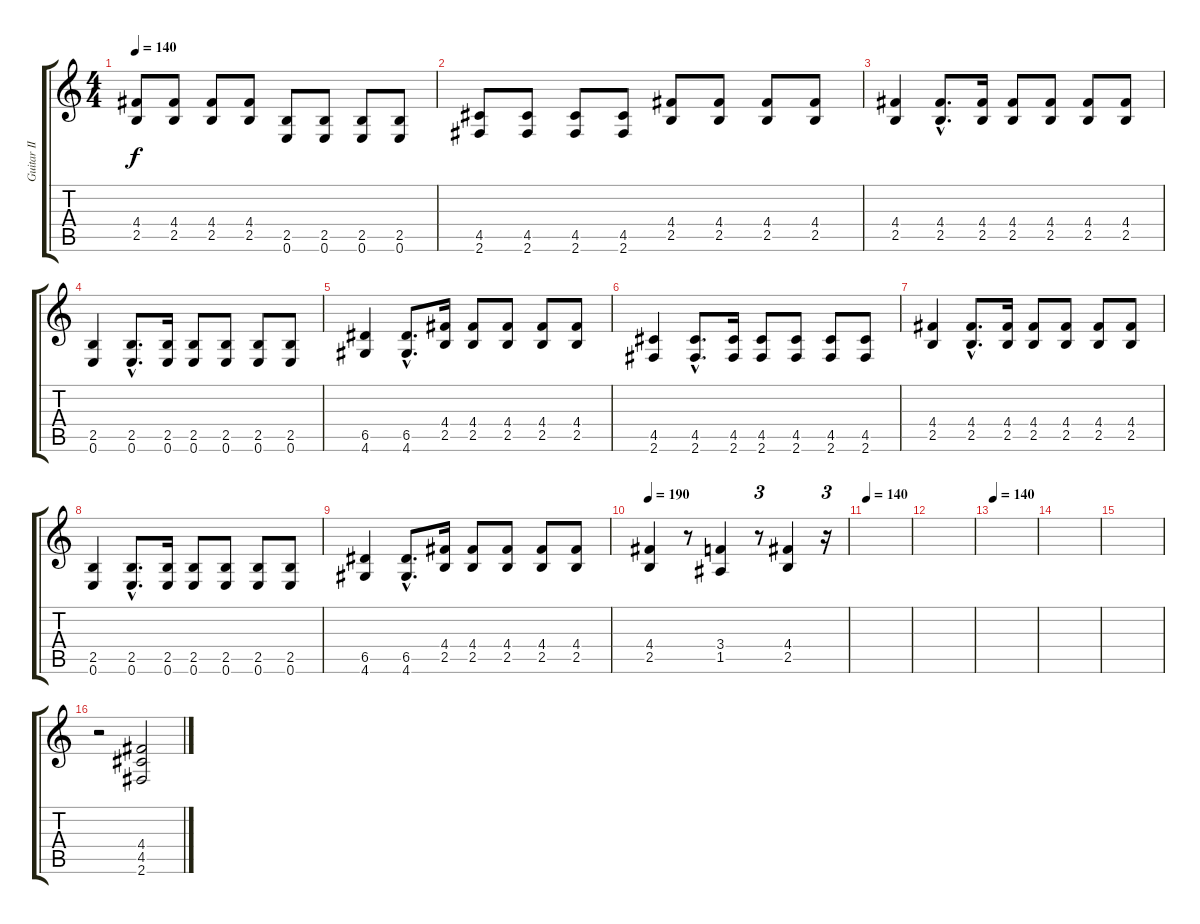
\track ("Guitar II" "Guitar II") {instrument distortionguitar}
\staff {score tabs}
\tuning (E4 B3 G3 D3 A2 E2) {hide}
\ts (4 4)
\tempo 140
\clef g2
\ks c
(4.4 2.5).8{dy f} (4.4 2.5).8 (4.4 2.5).8 (4.4 2.5).8 (2.5 0.6).8 (2.5 0.6).8 (2.5 0.6).8 (2.5 0.6).8 |
(4.5 2.6).8 (4.5 2.6).8 (4.5 2.6).8 (4.5 2.6).8 (4.4 2.5).8 (4.4 2.5).8 (4.4 2.5).8 (4.4 2.5).8 |
(4.4 2.5).4 (4.4{hac} 2.5{hac}).8{d} (4.4 2.5).16 (4.4 2.5).8 (4.4 2.5).8 (4.4 2.5).8 (4.4 2.5).8 |
(2.5 0.6).4 (2.5{hac} 0.6{hac}).8{d} (2.5 0.6).16 (2.5 0.6).8 (2.5 0.6).8 (2.5 0.6).8 (2.5 0.6).8 |
(6.5 4.6).4 (6.5{hac} 4.6{hac}).8{d} (4.4 2.5).16 (4.4 2.5).8 (4.4 2.5).8 (4.4 2.5).8 (4.4 2.5).8 |
(4.5 2.6).4 (4.5{hac} 2.6{hac}).8{d} (4.5 2.6).16 (4.5 2.6).8 (4.5 2.6).8 (4.5 2.6).8 (4.5 2.6).8 |
(4.4 2.5).4 (4.4{hac} 2.5{hac}).8{d} (4.4 2.5).16 (4.4 2.5).8 (4.4 2.5).8 (4.4 2.5).8 (4.4 2.5).8 |
(2.5 0.6).4 (2.5{hac} 0.6{hac}).8{d} (2.5 0.6).16 (2.5 0.6).8 (2.5 0.6).8 (2.5 0.6).8 (2.5 0.6).8 |
(6.5 4.6).4 (6.5{hac} 4.6{hac}).8{d} (4.4 2.5).16 (4.4 2.5).8 (4.4 2.5).8 (4.4 2.5).8 (4.4 2.5).8 |
\tempo 190
(4.4 2.5).4 r.8 (3.4 1.5).4 r.8{tu (3 2)} (4.4 2.5).4 r.16{tu (3 2)} |
\tempo 140
|
|
\tempo 140
|
|
|
r.2 (4.4 4.5 2.6).2
